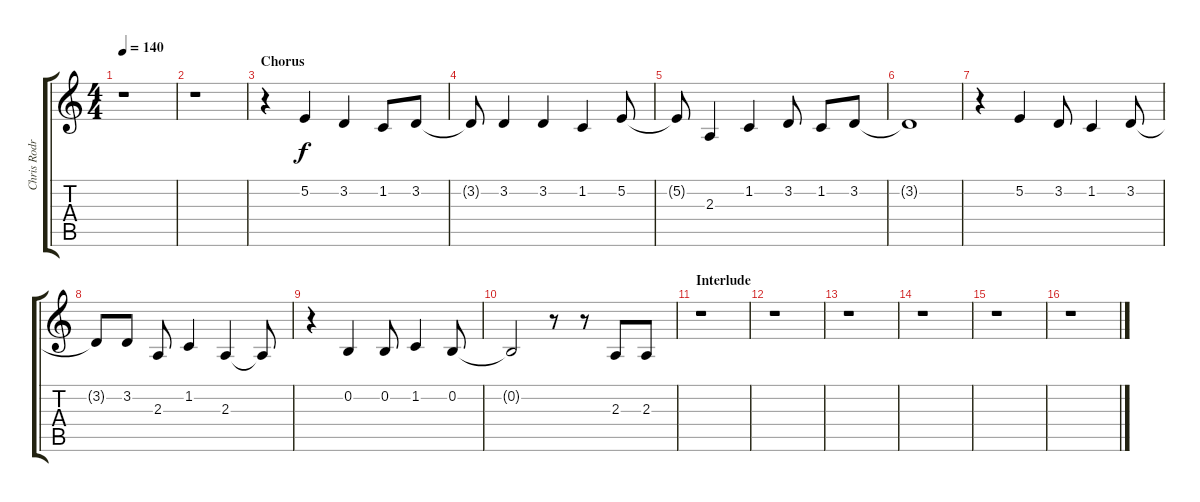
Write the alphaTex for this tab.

\track ("Chris Rodriguez Voice" "Chris Rodr") {instrument flute}
\staff {score tabs}
\tuning (E4 B3 G3 D3 A2 E2) {hide}
\ts (4 4)
\tempo 140
\clef g2
\ks c
r.1{dy f} |
r.1 |
\section ("" "Chorus")
r.4 5.2.4 3.2.4 1.2.8 3.2.8 |
3.2{t}.8 3.2.4 3.2.4 1.2.4 5.2.8 |
5.2{t}.8 2.3.4 1.2.4 3.2.8 1.2.8 3.2.8 |
3.2{t}.1 |
r.4 5.2.4 3.2.8 1.2.4 3.2.8 |
3.2{t}.8 3.2.8 2.3.8 1.2.4 2.3.4 2.3{t}.8 |
r.4 0.2.4 0.2.8 1.2.4 0.2.8 |
0.2{t}.2 r.8 r.8 2.3.8 2.3.8 |
\section ("" "Interlude")
r.1 |
r.1 |
r.1 |
r.1 |
r.1 |
r.1
